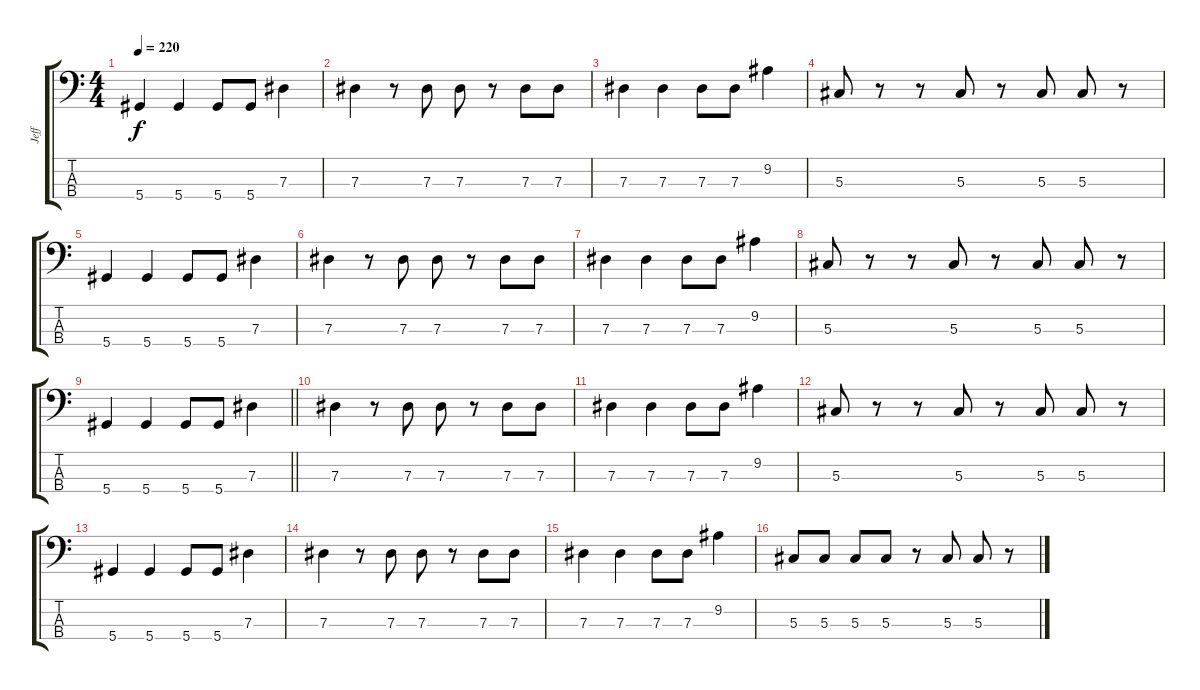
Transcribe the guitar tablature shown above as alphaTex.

\track ("Jeff" "Jeff") {instrument electricbassfinger}
\staff {score tabs}
\tuning (Gb2 Db2 Ab1 Eb1) {hide}
\ts (4 4)
\tempo 220
\clef f4
\ks c
5.4.4{dy f} 5.4.4 5.4.8 5.4.8 7.3.4 |
7.3.4 r.8 7.3.8 7.3.8 r.8 7.3.8 7.3.8 |
7.3.4 7.3.4 7.3.8 7.3.8 9.2.4 |
5.3.8 r.8 r.8 5.3.8 r.8 5.3.8 5.3.8 r.8 |
5.4.4 5.4.4 5.4.8 5.4.8 7.3.4 |
7.3.4 r.8 7.3.8 7.3.8 r.8 7.3.8 7.3.8 |
7.3.4 7.3.4 7.3.8 7.3.8 9.2.4 |
5.3.8 r.8 r.8 5.3.8 r.8 5.3.8 5.3.8 r.8 |
\barLineRight lightlight
5.4.4 5.4.4 5.4.8 5.4.8 7.3.4 |
7.3.4 r.8 7.3.8 7.3.8 r.8 7.3.8 7.3.8 |
7.3.4 7.3.4 7.3.8 7.3.8 9.2.4 |
5.3.8 r.8 r.8 5.3.8 r.8 5.3.8 5.3.8 r.8 |
5.4.4 5.4.4 5.4.8 5.4.8 7.3.4 |
7.3.4 r.8 7.3.8 7.3.8 r.8 7.3.8 7.3.8 |
7.3.4 7.3.4 7.3.8 7.3.8 9.2.4 |
5.3.8 5.3.8 5.3.8 5.3.8 r.8 5.3.8 5.3.8 r.8
